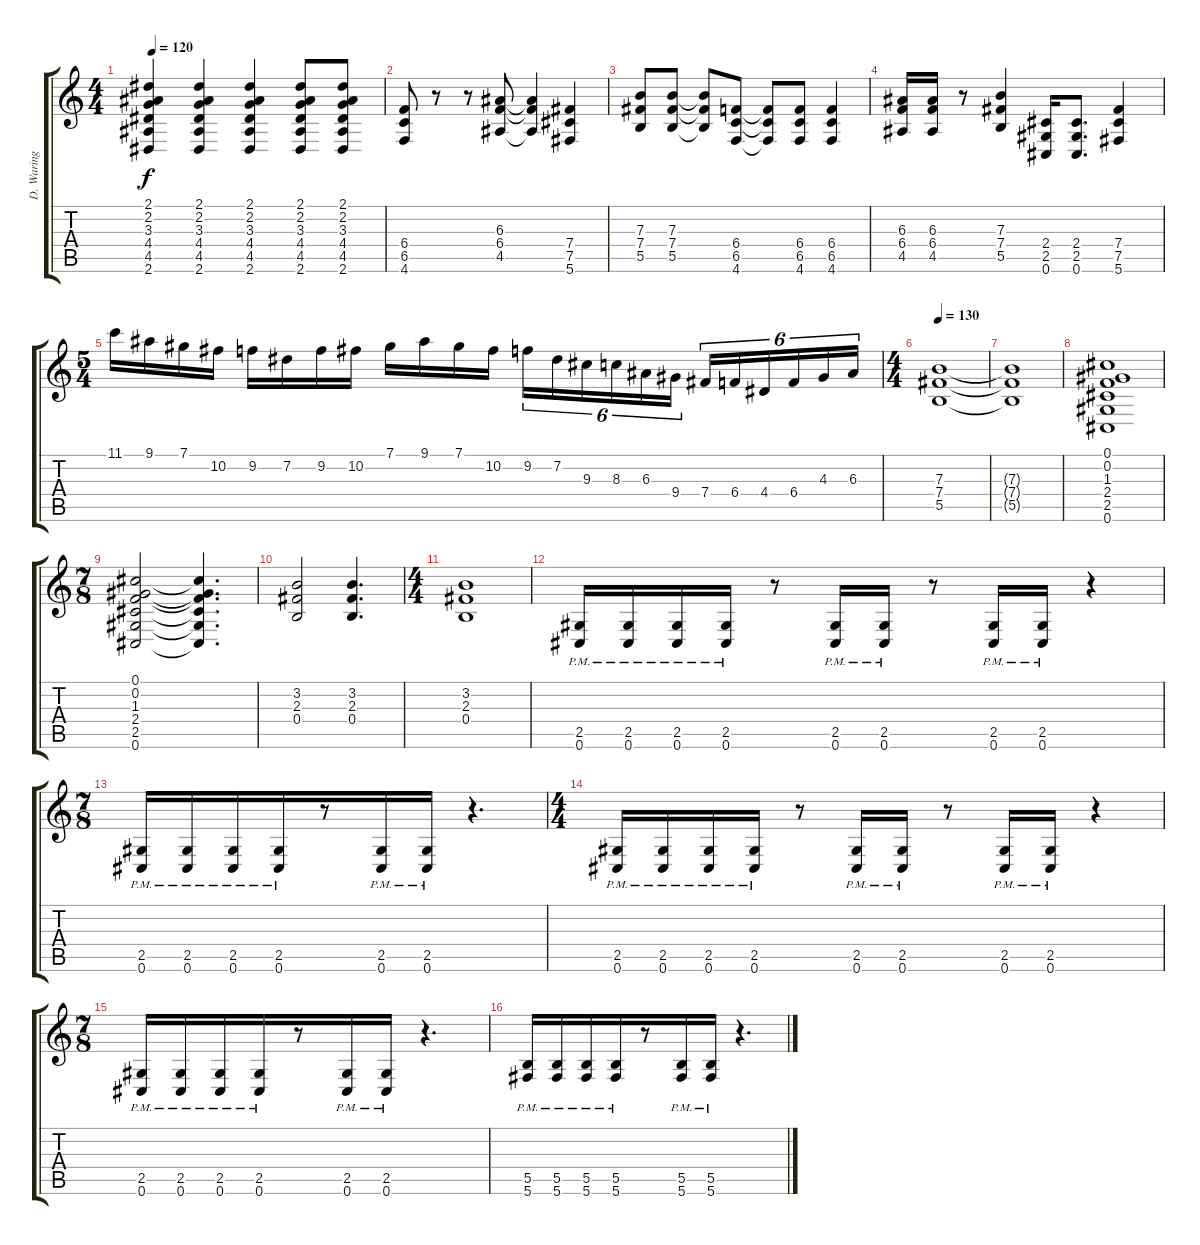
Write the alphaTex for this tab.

\track ("D. Waring Gtr." "D. Waring ") {instrument distortionguitar}
\staff {score tabs}
\tuning (Db4 Ab3 E3 B2 Gb2 Db2) {hide}
\ts (4 4)
\tempo 120
\clef g2
\ks c
(2.1 2.2 3.3 4.4 4.5 2.6).4{dy f} (2.1 2.2 3.3 4.4 4.5 2.6).4 (2.1 2.2 3.3 4.4 4.5 2.6).4 (2.1 2.2 3.3 4.4 4.5 2.6).8 (2.1 2.2 3.3 4.4 4.5 2.6).8 |
(6.4 6.5 4.6).8 r.8 r.8 (6.3 6.4 4.5).8 (6.3{t} 6.4{t} 4.5{t}).4 (7.4 7.5 5.6).4 |
(7.3 7.4 5.5).8 (7.3 7.4 5.5).8 (7.3{t} 7.4{t} 5.5{t}).8 (6.4 6.5 4.6).8 (6.4{t} 6.5{t} 4.6{t}).8 (6.4 6.5 4.6).8 (6.4 6.5 4.6).4 |
(6.3 6.4 4.5).16 (6.3 6.4 4.5).16 r.8 (7.3 7.4 5.5).4 (2.4 2.5 0.6).16 (2.4 2.5 0.6).8{d} (7.4 7.5 5.6).4 |
\ts (5 4)
11.1.16 9.1.16 7.1.16 10.2.16 9.2.16 7.2.16 9.2.16 10.2.16 7.1.16 9.1.16 7.1.16 10.2.16 9.2.16{tu (6 4)} 7.2.16{tu (6 4)} 9.3.16{tu (6 4)} 8.3.16{tu (6 4)} 6.3.16{tu (6 4)} 9.4.16{tu (6 4)} 7.4.16{tu (6 4)} 6.4.16{tu (6 4)} 4.4.16{tu (6 4)} 6.4.16{tu (6 4)} 4.3.16{tu (6 4)} 6.3.16{tu (6 4)} |
\ts (4 4)
\tempo 130
(7.3 7.4 5.5).1 |
(7.3{t} 7.4{t} 5.5{t}).1 |
(0.1 0.2 1.3 2.4 2.5 0.6).1 |
\ts (7 8)
(0.1 0.2 1.3 2.4 2.5 0.6).2 (0.1{t} 0.2{t} 1.3{t} 2.4{t} 2.5{t} 0.6{t}).4{d} |
(3.2 2.3 0.4).2 (3.2 2.3 0.4).4{d} |
\ts (4 4)
(3.2 2.3 0.4).1 |
(2.5{pm} 0.6{pm}).16 (2.5{pm} 0.6{pm}).16 (2.5{pm} 0.6{pm}).16 (2.5{pm} 0.6{pm}).16 r.8 (2.5{pm} 0.6{pm}).16 (2.5{pm} 0.6{pm}).16 r.8 (2.5{pm} 0.6{pm}).16 (2.5{pm} 0.6{pm}).16 r.4 |
\ts (7 8)
(2.5{pm} 0.6{pm}).16 (2.5{pm} 0.6{pm}).16 (2.5{pm} 0.6{pm}).16 (2.5{pm} 0.6{pm}).16 r.8 (2.5{pm} 0.6{pm}).16 (2.5{pm} 0.6{pm}).16 r.4{d} |
\ts (4 4)
(2.5{pm} 0.6{pm}).16 (2.5{pm} 0.6{pm}).16 (2.5{pm} 0.6{pm}).16 (2.5{pm} 0.6{pm}).16 r.8 (2.5{pm} 0.6{pm}).16 (2.5{pm} 0.6{pm}).16 r.8 (2.5{pm} 0.6{pm}).16 (2.5{pm} 0.6{pm}).16 r.4 |
\ts (7 8)
(2.5{pm} 0.6{pm}).16 (2.5{pm} 0.6{pm}).16 (2.5{pm} 0.6{pm}).16 (2.5{pm} 0.6{pm}).16 r.8 (2.5{pm} 0.6{pm}).16 (2.5{pm} 0.6{pm}).16 r.4{d} |
(5.5{pm} 5.6{pm}).16 (5.5{pm} 5.6{pm}).16 (5.5{pm} 5.6{pm}).16 (5.5{pm} 5.6{pm}).16 r.8 (5.5{pm} 5.6{pm}).16 (5.5{pm} 5.6{pm}).16 r.4{d}
